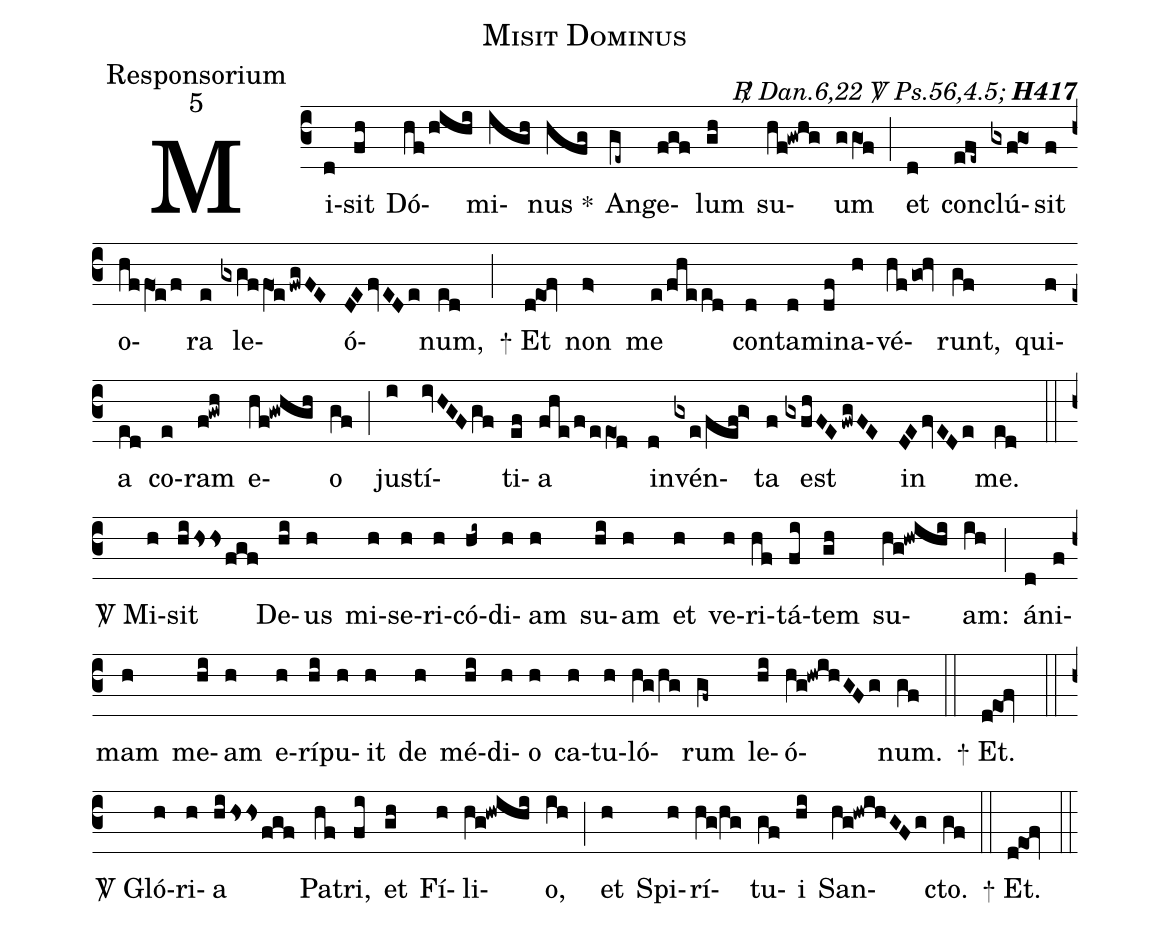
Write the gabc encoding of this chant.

name:Misit Dominus;
office-part:Responsorium;
mode:5;
commentary:{\itshape\mdseries \Rbar\  Dan.6,22 \Vbar\ Ps.56,4.5;\/} {\bfseries H417};
%%
(c3)  Mi(d)sit(fh) Dó(hf/hihi)mi(igh)nus <sp>*</sp>(hfg) An(ge~)ge(fgf)lum(gh) su(hf!gwhg)um(ggO1f) (;)
et(d) con(efe~)clú(gxf!go1)sit(f) o(hffO1e/f)ra(e) le(gxgffO1efwgFE)ó(DEfvEDe)num,(ed) (;)
<sp>+</sp> Et(d!eo1!fv) non(f>) me(e/fhe/ed) con(d)ta(d)mi(df)na(h)vé(hf/go0!hv)runt,(gf) qui(f)a(ed) co(e)ram(f!gwh) e(hf!gwhgh)o(gf) (;)
ju(i)stí(ivHGFgf)ti(ef)a(fhe/f/eeO1d) in(d)vén(gxe/fef!g>)ta(f) est(gxfhFEfwgFE) in(DEfvEDe) me.(ed) (::)
<sp>V/</sp> Mi(h)sit(hihssfgf) De(hi)us(h) mi(h)se(h)ri(h)có(hi~)di(h)am(h) su(hi)am(h) et(h) ve(h)ri(hf)tá(fi)tem(gh) su(hg!hwihi)am:(ih) (;)
á(d)ni(f)mam(h) me(hi)am(h) e(h)rí(hi)pu(h)it(h) de(h) mé(hi)di(h)o(h) ca(h)tu(h)ló(hg/hg)rum(gf~) le(hi)ó(hg!hwihGFg)num.(gf) (::)
<sp>+</sp> Et.(d!eo1!fv) (::)
<sp>V/</sp> Gló(h)ri(h)a(hihssfgf) Pa(hf)tri,(fi) et(gh) Fí(h)li(hg!hwihi)o,(ih) (;)
et(h) Spi(h)rí(hg/0hg)tu(gf)i(hi) San(hg!hwihGFg)cto.(gf) (::)
<sp>+</sp> Et.(d!eo1!fv) (::)
